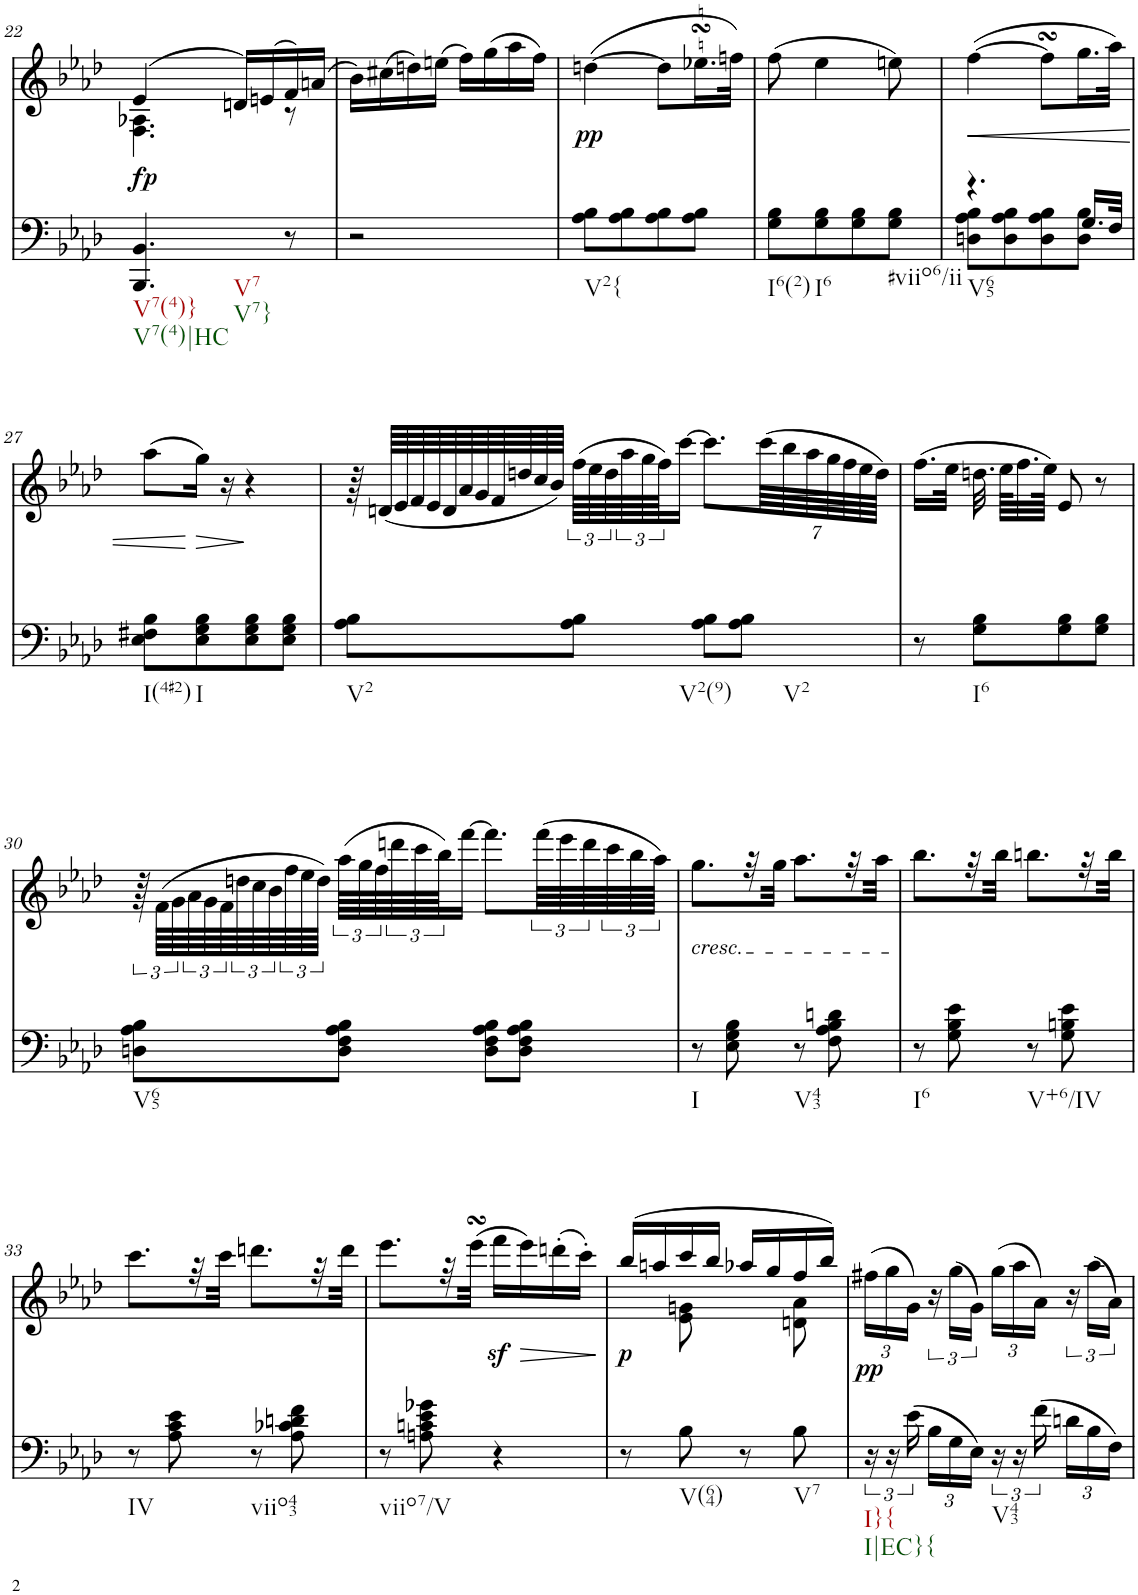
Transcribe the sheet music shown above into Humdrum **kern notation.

**kern	**dynam	**kern	**dynam
*part2	*part2	*part1	*part1
*staff2	*staff2	*staff1	*staff1
*I"Piano	*	*I"Piano	*
*I'Pno	*	*I'Pno	*
!!LO:PB:g=z
*clefF4	*	*clefG2	*
*k[b-e-a-d-]	*	*k[b-e-a-d-]	*
*A-:	*	*A-:	*
*M2/4	*	*M2/4	*
=22	=22	=22	=22
*	*	*^	*
!LO:TX:b:t=V7(4)}	!	!	!	!
!LO:TX:b:t=V7(4)|HC	!	!	!	!
!LO:TX:b:t=V7	!	!	!	!
!LO:TX:b:t=V7}	!	!	!	!
!	!LO:DY:a	!	!	!
4.BBB-/ 4.BB-/	fp	(4e-/	4.F\ 4.A-X\	.
.	.	16dn/LL)	.	.
.	.	(16en/	.	.
8r	.	16f/)	8r	.
.	.	(16an/JJ	.	.
*	*	*v	*v	*
=23	=23	=23	=23
2r	.	16b-\LL)	.
.	.	(16cc#X\	.
.	.	16ddn\)	.
.	.	(16een\JJ	.
.	.	16ff\LL)	.
.	.	(16gg\	.
.	.	16aa-\	.
.	.	16ff\JJ)	.
=24	=24	=24	=24
!LO:TX:b:t=V2{	!	!	!
!	!	!	!LO:DY:b
8A-\ 8B-\L	.	([4ddn\	pp
8A-\ 8B-\	.	.	.
8A-\ 8B-\	.	8dd\L]	.
8A-\ 8B-\J	.	16.ee-XsSSs\L	.
.	.	32ffn\JJk)	.
=25	=25	=25	=25
!LO:TX:b:t=I6(2)	!	!	!
8G\ 8B-\L	.	(8ff\	.
!LO:TX:b:t=I6	!	!	!
8G\ 8B-\	.	4ee-\	.
8G\ 8B-\	.	.	.
!LO:TX:b:t=#viio6/ii	!	!	!
8G\ 8B-\J	.	8een\)	.
=26	=26	=26	=26
*^	*	*	*
!LO:TX:b:t=V65	!	!	!	!
!	!	!	!	!LO:HP:b
4.r	8Dn\ 8A-\ 8B-\L	.	([4ff\	<
.	8D\ 8A-\ 8B-\	.	.	.
.	8D\ 8A-\ 8B-\	.	8ffsSSS\L]	.
16.G/LL	8D\ 8B-\J	.	16.gg\L	.
32F/JJk	.	.	32aa-\JJk)	.
*v	*v	*	*	*
!!LO:LB:g=z
=27	=27	=27	=27
!LO:TX:b:t=I(4#2)	!	!	!
8E-\ 8F#X\ 8B-\L	.	(8aa-\L	.
!LO:TX:b:t=I	!	!	!
!	!	!	!LO:HP:n=1:b
8E-\ 8G\ 8B-\	.	16gg\Jk)	[ >
.	.	16r	]
8E-\ 8G\ 8B-\	.	4r	.
8E-\ 8G\ 8B-\J	.	.	.
=28	=28	=28	=28
!LO:TX:b:t=V2	!	!	!
8A-\ 8B-\L	.	96r	.
.	.	(96dn/LLLL	.
.	.	96e-/	.
.	.	96f/	.
.	.	96e-/	.
.	.	96d/	.
.	.	96a-/	.
.	.	96g/	.
.	.	96f/	.
.	.	96ddn/	.
.	.	96cc/	.
.	.	96b-/JJJJ)	.
!LO:TX:b:t=V2(9)	!	!	!
8A-\ 8B-\J	.	(96ff\LLLL	.
.	.	96ee-\	.
.	.	96dd\	.
.	.	96aa-\	.
.	.	96gg\	.
.	.	96ff\JJ)	.
.	.	[16ccc\JJ	.
8A-\ 8B-\L	.	8.ccc\L]	.
!LO:TX:b:t=V2	!	!	!
8A-\ 8B-\J	.	.	.
*	*	*Xbrackettup	*
.	.	(112ccc\LLL	.
.	.	112bb-\	.
.	.	112aa-\	.
.	.	112gg\	.
.	.	4480ryy	.
.	.	112ff\	.
.	.	112ee-\	.
.	.	[4480%39dd\)	.
=29	=29	=29	=29
8r	.	(16.ff\LL	.
.	.	4480dd\]	.
.	.	32ee-\JJk	.
!LO:TX:b:t=I6	!	!	!
8G\ 8B-\L	.	.	.
.	.	32.ddn\	.
.	.	64ee-\KLLL	.
.	.	32.ff\	.
.	.	64ee-\JJJk)	.
8G\ 8B-\	.	.	.
.	.	8e-/	.
8G\ 8B-\J	.	.	.
.	.	8r	.
4480ryy	.	.	.
!!LO:LB:g=z
=30	=30	=30	=30
*	*	*brackettup	*
!LO:TX:b:t=V65	!	!	!
8Dn\ 8A-\ 8B-\L	.	96r	.
.	.	(96f\LLLL	.
.	.	96g\	.
.	.	96a-\	.
.	.	96g\	.
.	.	96f\	.
.	.	96ddn\	.
.	.	96cc\	.
.	.	96b-\	.
.	.	96ff\	.
.	.	96ee-\	.
.	.	96dd\JJJJ)	.
8D\ 8F\ 8A-\ 8B-\J	.	(96aa-\LLLL	.
.	.	96gg\	.
.	.	96ff\	.
.	.	96dddn\	.
.	.	96ccc\	.
.	.	96bb-\JJ)	.
.	.	[16fff\JJ	.
8D\ 8F\ 8A-\ 8B-\L	.	8.fff\L]	.
8D\ 8F\ 8A-\ 8B-\J	.	.	.
.	.	(96fff\LLL	.
.	.	96eee-\	.
.	.	96ddd\	.
.	.	96ccc\	.
.	.	96bb-\	.
.	.	96aa-\JJJJ)	.
=31	=31	=31	=31
!	!	!LO:TX:b:i:t=cresc.	!
!LO:TX:b:t=I	!	!	!
8r	.	8.gg\L	.
8E-\ 8G\ 8B-\	.	.	.
.	.	32r	.
.	.	32gg\JJJ	.
!LO:TX:b:t=V43	!	!	!
8r	.	8.aa-\L	.
8F\ 8A-\ 8B-\ 8dn\	.	.	.
.	.	32r	.
.	.	32aa-\JJJ	.
=32	=32	=32	=32
!LO:TX:b:t=I6	!	!	!
8r	.	8.bb-\L	.
8G\ 8B-\ 8e-\	.	.	.
.	.	32r	.
.	.	32bb-\JJJ	.
!LO:TX:b:t=V+6/IV	!	!	!
8r	.	8.bbn\L	.
8G\ 8Bn\ 8e-\	.	.	.
.	.	32r	.
.	.	32bb\JJJ	.
!!LO:LB:g=z
=33	=33	=33	=33
!LO:TX:b:t=IV	!	!	!
8r	.	8.ccc\L	.
8A-\ 8c\ 8e-\	.	.	.
.	.	32r	.
.	.	32ccc\JJJ	.
!LO:TX:b:t=viio43	!	!	!
8r	.	8.dddn\L	.
8A-\ 8c-X\ 8dn\ 8f\	.	.	.
.	.	32r	.
.	.	32ddd\JJJ	.
=34	=34	=34	=34
!LO:TX:b:t=viio7/V	!	!	!
8r	.	8.eee-\L	.
8An\ 8cn\ 8e-\ 8g-X\	.	.	.
.	.	32r	.
.	.	(32eee-sSSS\JJJ	.
4r	.	16fffz<\LL	.
!	!	!	!LO:HP:b
.	.	16eee-\)	>
.	.	(16dddn'\	.
.	.	16ccc'\JJ)	.
.	.	.	]
=35	=35	=35	=35
*	*	*^	*
!	!	!	!	!LO:DY:b
8r	.	(16bb-/LL	8ryy	p
.	.	16aan/	.	.
!LO:TX:b:t=V(64)	!	!	!	!
8B-\	.	16ccc/	8e-\ 8gn\	.
.	.	16bb-/JJ	.	.
8r	.	16aa-X/LL	8ryy	.
.	.	16gg/	.	.
!LO:TX:b:t=V7	!	!	!	!
8B-\	.	16ff/	8dn\ 8a-\	.
.	.	16bb-/JJ)	.	.
*	*	*v	*v	*
=36	=36	=36	=36
*	*	*Xbrackettup	*
!LO:TX:b:t=I}{	!	!	!
!LO:TX:b:t=I|EC}{	!	!	!
!	!	!	!LO:DY:b
24r	.	(24ff#X\LL	pp
24r	.	24gg\	.
(24e-\	.	24g\JJ)	.
*Xbrackettup	*	*brackettup	*
24B-\LL	.	24r	.
24G\	.	(24gg\LL	.
24E-\JJ)	.	24g\JJ)	.
*brackettup	*	*Xbrackettup	*
!LO:TX:b:t=V43	!	!	!
24r	.	(24gg\LL	.
24r	.	24aa-\	.
(24f\	.	24a-\JJ)	.
*Xbrackettup	*	*brackettup	*
24dn\LL	.	24r	.
24B-\	.	(24aa-\LL	.
24F\JJ)	.	24a-\JJ)	.
=	=	=	=
*-	*-	*-	*-
